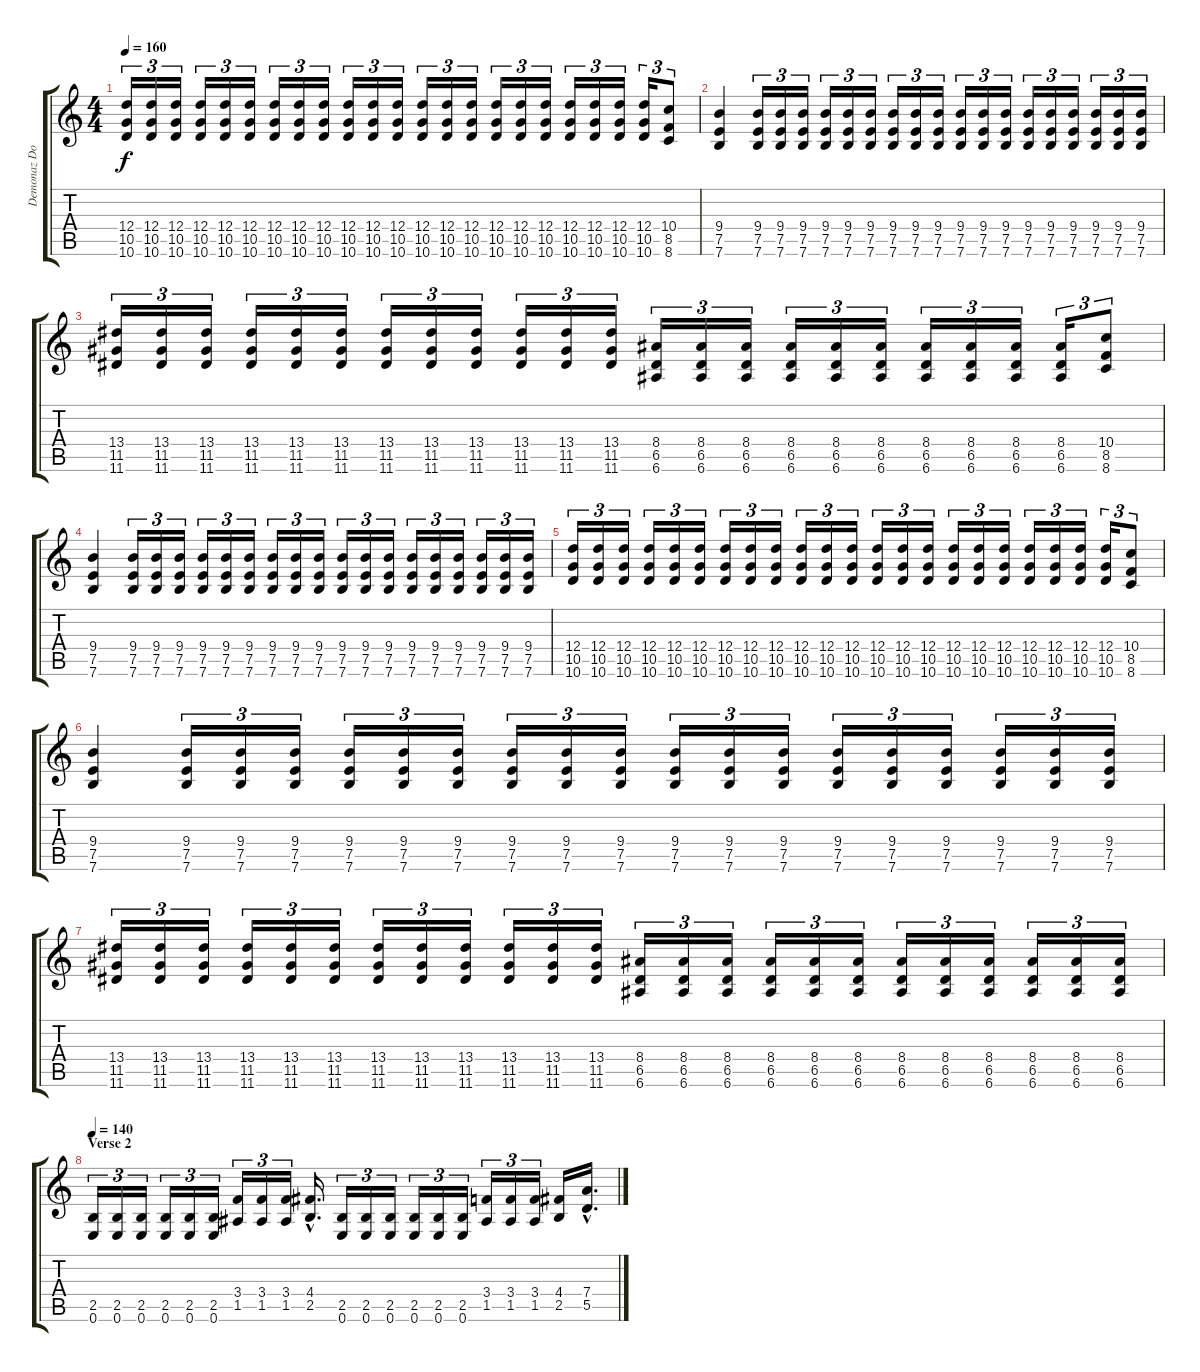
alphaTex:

\track ("Demonaz Doom Occulta" "Demonaz Do") {instrument distortionguitar}
\staff {score tabs}
\tuning (E4 B3 G3 D3 A2 E2) {hide}
\ts (4 4)
\tempo 160
\clef g2
\ks c
(12.4 10.5 10.6).16{tu (3 2) dy f} (12.4 10.5 10.6).16{tu (3 2)} (12.4 10.5 10.6).16{tu (3 2)} (12.4 10.5 10.6).16{tu (3 2)} (12.4 10.5 10.6).16{tu (3 2)} (12.4 10.5 10.6).16{tu (3 2)} (12.4 10.5 10.6).16{tu (3 2)} (12.4 10.5 10.6).16{tu (3 2)} (12.4 10.5 10.6).16{tu (3 2)} (12.4 10.5 10.6).16{tu (3 2)} (12.4 10.5 10.6).16{tu (3 2)} (12.4 10.5 10.6).16{tu (3 2)} (12.4 10.5 10.6).16{tu (3 2)} (12.4 10.5 10.6).16{tu (3 2)} (12.4 10.5 10.6).16{tu (3 2)} (12.4 10.5 10.6).16{tu (3 2)} (12.4 10.5 10.6).16{tu (3 2)} (12.4 10.5 10.6).16{tu (3 2)} (12.4 10.5 10.6).16{tu (3 2)} (12.4 10.5 10.6).16{tu (3 2)} (12.4 10.5 10.6).16{tu (3 2)} (12.4 10.5 10.6).16{tu (3 2)} (10.4 8.5 8.6).8{tu (3 2)} |
(9.4 7.5 7.6).4 (9.4 7.5 7.6).16{tu (3 2)} (9.4 7.5 7.6).16{tu (3 2)} (9.4 7.5 7.6).16{tu (3 2)} (9.4 7.5 7.6).16{tu (3 2)} (9.4 7.5 7.6).16{tu (3 2)} (9.4 7.5 7.6).16{tu (3 2)} (9.4 7.5 7.6).16{tu (3 2)} (9.4 7.5 7.6).16{tu (3 2)} (9.4 7.5 7.6).16{tu (3 2)} (9.4 7.5 7.6).16{tu (3 2)} (9.4 7.5 7.6).16{tu (3 2)} (9.4 7.5 7.6).16{tu (3 2)} (9.4 7.5 7.6).16{tu (3 2)} (9.4 7.5 7.6).16{tu (3 2)} (9.4 7.5 7.6).16{tu (3 2)} (9.4 7.5 7.6).16{tu (3 2)} (9.4 7.5 7.6).16{tu (3 2)} (9.4 7.5 7.6).16{tu (3 2)} |
(13.4 11.5 11.6).16{tu (3 2)} (13.4 11.5 11.6).16{tu (3 2)} (13.4 11.5 11.6).16{tu (3 2)} (13.4 11.5 11.6).16{tu (3 2)} (13.4 11.5 11.6).16{tu (3 2)} (13.4 11.5 11.6).16{tu (3 2)} (13.4 11.5 11.6).16{tu (3 2)} (13.4 11.5 11.6).16{tu (3 2)} (13.4 11.5 11.6).16{tu (3 2)} (13.4 11.5 11.6).16{tu (3 2)} (13.4 11.5 11.6).16{tu (3 2)} (13.4 11.5 11.6).16{tu (3 2)} (8.4 6.5 6.6).16{tu (3 2)} (8.4 6.5 6.6).16{tu (3 2)} (8.4 6.5 6.6).16{tu (3 2)} (8.4 6.5 6.6).16{tu (3 2)} (8.4 6.5 6.6).16{tu (3 2)} (8.4 6.5 6.6).16{tu (3 2)} (8.4 6.5 6.6).16{tu (3 2)} (8.4 6.5 6.6).16{tu (3 2)} (8.4 6.5 6.6).16{tu (3 2)} (8.4 6.5 6.6).16{tu (3 2)} (10.4 8.5 8.6).8{tu (3 2)} |
(9.4 7.5 7.6).4 (9.4 7.5 7.6).16{tu (3 2)} (9.4 7.5 7.6).16{tu (3 2)} (9.4 7.5 7.6).16{tu (3 2)} (9.4 7.5 7.6).16{tu (3 2)} (9.4 7.5 7.6).16{tu (3 2)} (9.4 7.5 7.6).16{tu (3 2)} (9.4 7.5 7.6).16{tu (3 2)} (9.4 7.5 7.6).16{tu (3 2)} (9.4 7.5 7.6).16{tu (3 2)} (9.4 7.5 7.6).16{tu (3 2)} (9.4 7.5 7.6).16{tu (3 2)} (9.4 7.5 7.6).16{tu (3 2)} (9.4 7.5 7.6).16{tu (3 2)} (9.4 7.5 7.6).16{tu (3 2)} (9.4 7.5 7.6).16{tu (3 2)} (9.4 7.5 7.6).16{tu (3 2)} (9.4 7.5 7.6).16{tu (3 2)} (9.4 7.5 7.6).16{tu (3 2)} |
(12.4 10.5 10.6).16{tu (3 2)} (12.4 10.5 10.6).16{tu (3 2)} (12.4 10.5 10.6).16{tu (3 2)} (12.4 10.5 10.6).16{tu (3 2)} (12.4 10.5 10.6).16{tu (3 2)} (12.4 10.5 10.6).16{tu (3 2)} (12.4 10.5 10.6).16{tu (3 2)} (12.4 10.5 10.6).16{tu (3 2)} (12.4 10.5 10.6).16{tu (3 2)} (12.4 10.5 10.6).16{tu (3 2)} (12.4 10.5 10.6).16{tu (3 2)} (12.4 10.5 10.6).16{tu (3 2)} (12.4 10.5 10.6).16{tu (3 2)} (12.4 10.5 10.6).16{tu (3 2)} (12.4 10.5 10.6).16{tu (3 2)} (12.4 10.5 10.6).16{tu (3 2)} (12.4 10.5 10.6).16{tu (3 2)} (12.4 10.5 10.6).16{tu (3 2)} (12.4 10.5 10.6).16{tu (3 2)} (12.4 10.5 10.6).16{tu (3 2)} (12.4 10.5 10.6).16{tu (3 2)} (12.4 10.5 10.6).16{tu (3 2)} (10.4 8.5 8.6).8{tu (3 2)} |
(9.4 7.5 7.6).4 (9.4 7.5 7.6).16{tu (3 2)} (9.4 7.5 7.6).16{tu (3 2)} (9.4 7.5 7.6).16{tu (3 2)} (9.4 7.5 7.6).16{tu (3 2)} (9.4 7.5 7.6).16{tu (3 2)} (9.4 7.5 7.6).16{tu (3 2)} (9.4 7.5 7.6).16{tu (3 2)} (9.4 7.5 7.6).16{tu (3 2)} (9.4 7.5 7.6).16{tu (3 2)} (9.4 7.5 7.6).16{tu (3 2)} (9.4 7.5 7.6).16{tu (3 2)} (9.4 7.5 7.6).16{tu (3 2)} (9.4 7.5 7.6).16{tu (3 2)} (9.4 7.5 7.6).16{tu (3 2)} (9.4 7.5 7.6).16{tu (3 2)} (9.4 7.5 7.6).16{tu (3 2)} (9.4 7.5 7.6).16{tu (3 2)} (9.4 7.5 7.6).16{tu (3 2)} |
(13.4 11.5 11.6).16{tu (3 2)} (13.4 11.5 11.6).16{tu (3 2)} (13.4 11.5 11.6).16{tu (3 2)} (13.4 11.5 11.6).16{tu (3 2)} (13.4 11.5 11.6).16{tu (3 2)} (13.4 11.5 11.6).16{tu (3 2)} (13.4 11.5 11.6).16{tu (3 2)} (13.4 11.5 11.6).16{tu (3 2)} (13.4 11.5 11.6).16{tu (3 2)} (13.4 11.5 11.6).16{tu (3 2)} (13.4 11.5 11.6).16{tu (3 2)} (13.4 11.5 11.6).16{tu (3 2)} (8.4 6.5 6.6).16{tu (3 2)} (8.4 6.5 6.6).16{tu (3 2)} (8.4 6.5 6.6).16{tu (3 2)} (8.4 6.5 6.6).16{tu (3 2)} (8.4 6.5 6.6).16{tu (3 2)} (8.4 6.5 6.6).16{tu (3 2)} (8.4 6.5 6.6).16{tu (3 2)} (8.4 6.5 6.6).16{tu (3 2)} (8.4 6.5 6.6).16{tu (3 2)} (8.4 6.5 6.6).16{tu (3 2)} (8.4 6.5 6.6).16{tu (3 2)} (8.4 6.5 6.6).16{tu (3 2)} |
\section ("" "Verse 2")
\tempo 140
(2.5 0.6).16{tu (3 2)} (2.5 0.6).16{tu (3 2)} (2.5 0.6).16{tu (3 2)} (2.5 0.6).16{tu (3 2)} (2.5 0.6).16{tu (3 2)} (2.5 0.6).16{tu (3 2)} (3.4 1.5).16{tu (3 2)} (3.4 1.5).16{tu (3 2)} (3.4 1.5).16{tu (3 2)} (4.4{hac} 2.5{hac}).16{d} (2.5 0.6).16{tu (3 2)} (2.5 0.6).16{tu (3 2)} (2.5 0.6).16{tu (3 2)} (2.5 0.6).16{tu (3 2)} (2.5 0.6).16{tu (3 2)} (2.5 0.6).16{tu (3 2)} (3.4 1.5).16{tu (3 2)} (3.4 1.5).16{tu (3 2)} (3.4 1.5).16{tu (3 2)} (4.4 2.5).16 (7.4{hac} 5.5{hac}).16{d}
